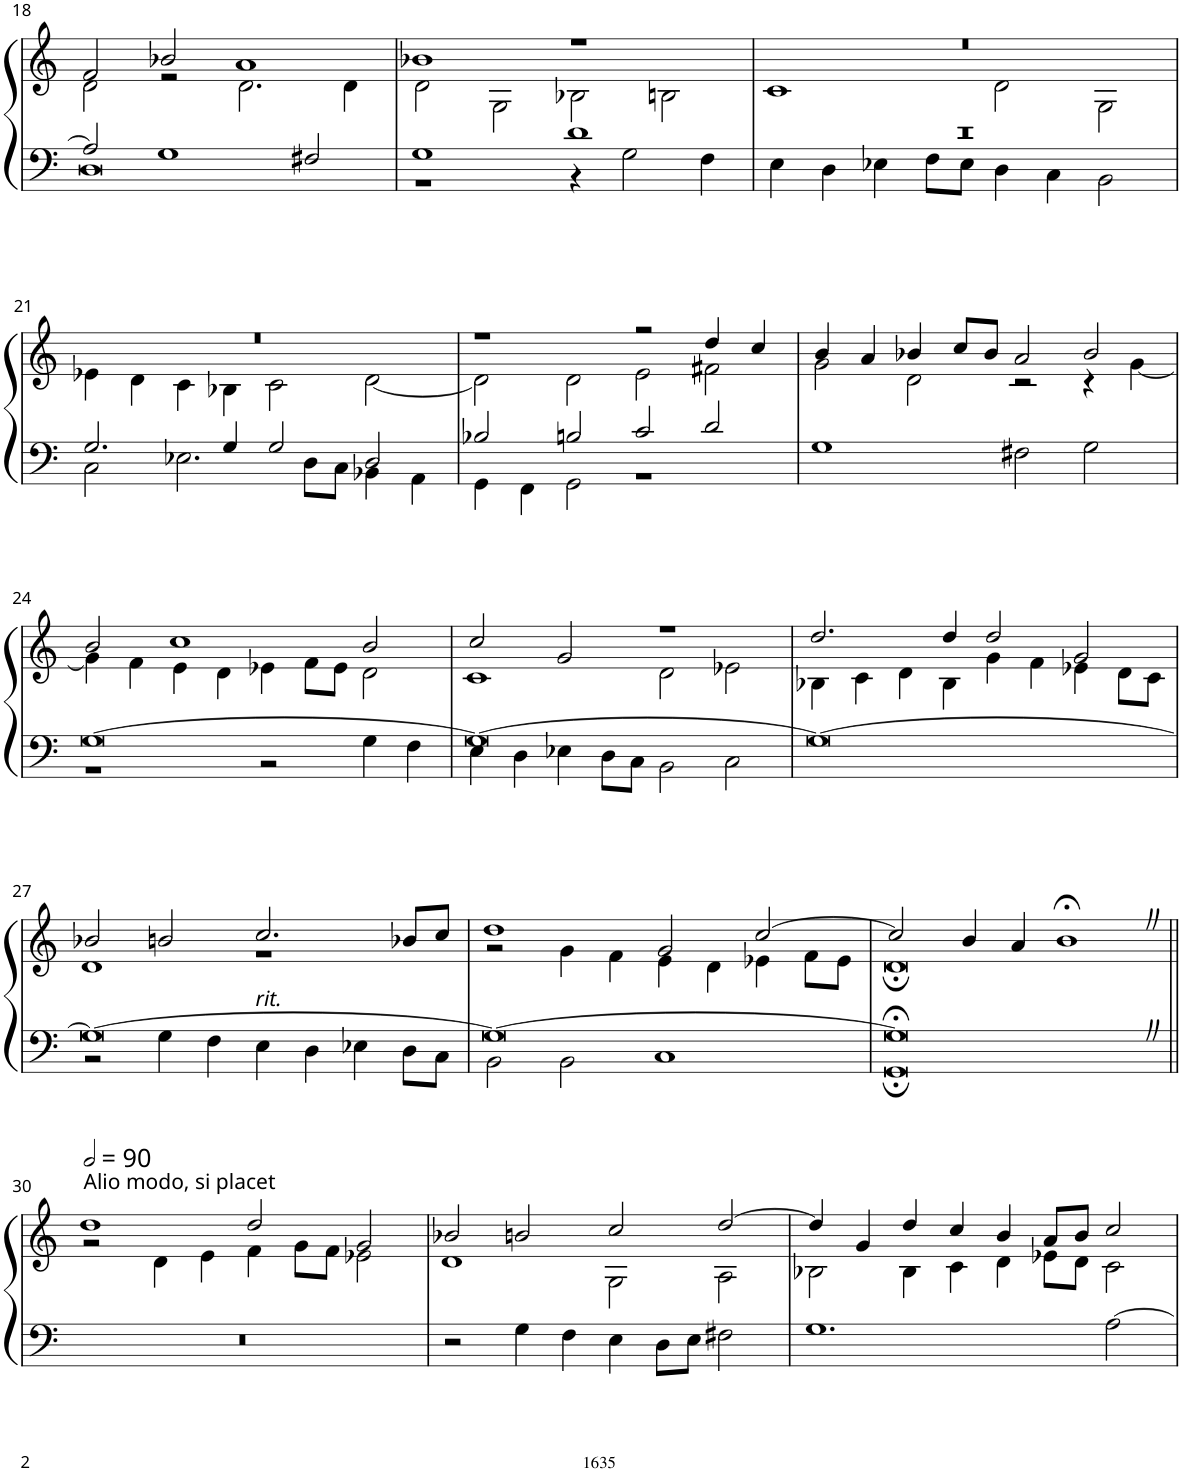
**kern	**kern
*part1	*part1
*staff2	*staff1
*I"Organ	*
!!LO:PB:g=z
*clefF4	*clefG2
*k[]	*k[]
*M4/2	*M4/2
=18	=18
*^	*^
2A/]	0D	2f/	2d\
1G	.	2b-X/	2r
.	.	1a	2.d\
2F#X/	.	.	.
.	.	.	4d\
=19	=19	=19	=19
1G	1r	1b-X	2d\
.	.	.	2G\
1d	4r	1r	2B-X\
.	2G\	.	.
.	.	.	2Bn\
.	4F\	.	.
=20	=20	=20	=20
0r	4E\	0r	1c
.	4D\	.	.
.	4E-X\	.	.
.	8F\L	.	.
.	8E-\J	.	.
.	4D\	.	2d\
.	4C\	.	.
.	2BB\	.	2G\
!!LO:LB:g=z	!!
=21	=21	=21	=21
2.G/	2C\	0r	4e-X\
.	.	.	4d\
.	2.E-X\	.	4c\
4G/	.	.	4B-X\
2G/	.	.	2c\
.	8D\L	.	.
.	8C\J	.	.
2D/	4BB-X\	.	[2d\
.	4AA\	.	.
=22	=22	=22	=22
2B-X/	4GG\	1r	2d\]
.	4FF\	.	.
2Bn/	2GG\	.	2d\
2c/	1r	2r	2e\
2d/	.	4dd/	2f#X\
.	.	4cc/	.
*v	*v	*	*
=23	=23	=23
1G	4b/	2g\
.	4a/	.
.	4b-X/	2d\
.	8cc/L	.
.	8b-/J	.
2F#X\	2a/	2r
2G\	2b-/	4r
.	.	[4g\
!!LO:LB:g=z	!!
=24	=24	=24
*^	*	*
[0G	1r	2b/	4g\]
.	.	.	4f\
.	.	1cc	4e\
.	.	.	4d\
.	2r	.	4e-X\
.	.	.	8f\L
.	.	.	8e-\J
.	4G\	2b/	2d\
.	4F\	.	.
=25	=25	=25	=25
0G_	4E\	2cc/	1c
.	4D\	.	.
.	4E-X\	2g/	.
.	8D\L	.	.
.	8C\J	.	.
.	2BB\	1r	2d\
.	2C\	.	2e-X\
*v	*v	*	*
=26	=26	=26
0G_	2.dd/	4B-X\
.	.	4c\
.	.	4d\
.	4dd/	4B-\
.	2dd/	4g\
.	.	4f\
.	2g/	4e-X\
.	.	8d\L
.	.	8c\J
!!LO:LB:g=z	!!
=27	=27	=27
*^	*	*
0G_	2r	2b-X/	1d
.	4G\	2bn/	.
.	4F\	.	.
!	!	!LO:TX:b:i:t=rit.	!
.	4E\	2.cc/	1r
.	4D\	.	.
.	4E-X\	.	.
.	8D\L	8b-X/L	.
.	8C\J	8cc/J	.
=28	=28	=28	=28
0G_	2BB\	1dd	2r
.	2BB\	.	4g\
.	.	.	4f\
.	1C	2g/	4e\
.	.	.	4d\
.	.	[2cc/	4e-X\
.	.	.	8f\L
.	.	.	8e-\J
=29	=29	=29	=29
0G;<Z]	0GG;	2cc/]	0d;
.	.	4b/	.
.	.	4a/	.
.	.	1b;<Z	.
*v	*v	*	*
!!LO:LB:g=z	!!
=30||	=30||	=30||
*	*MM180	*
!	!LO:TX:a:t=Alio modo, si placet	!
0r	1dd	2r
.	.	4d\
.	.	4e\
.	2dd/	4f\
.	.	8g\L
.	.	8f\J
.	2g/	2e-X\
=31	=31	=31
2r	2b-X/	1d
4G\	2bn/	.
4F\	.	.
4E\	2cc/	2G\
8D\L	.	.
8E\J	.	.
2F#X\	[2dd/	2A\
=32	=32	=32
1.G	4dd/]	2B-X\
.	4g/	.
.	4dd/	4B-\
.	4cc/	4c\
.	4b/	4d\
.	8a/L	8e-X\L
.	8b/J	8d\J
[2A\	2cc/	2c\
*	*v	*v
=	=
*-	*-
